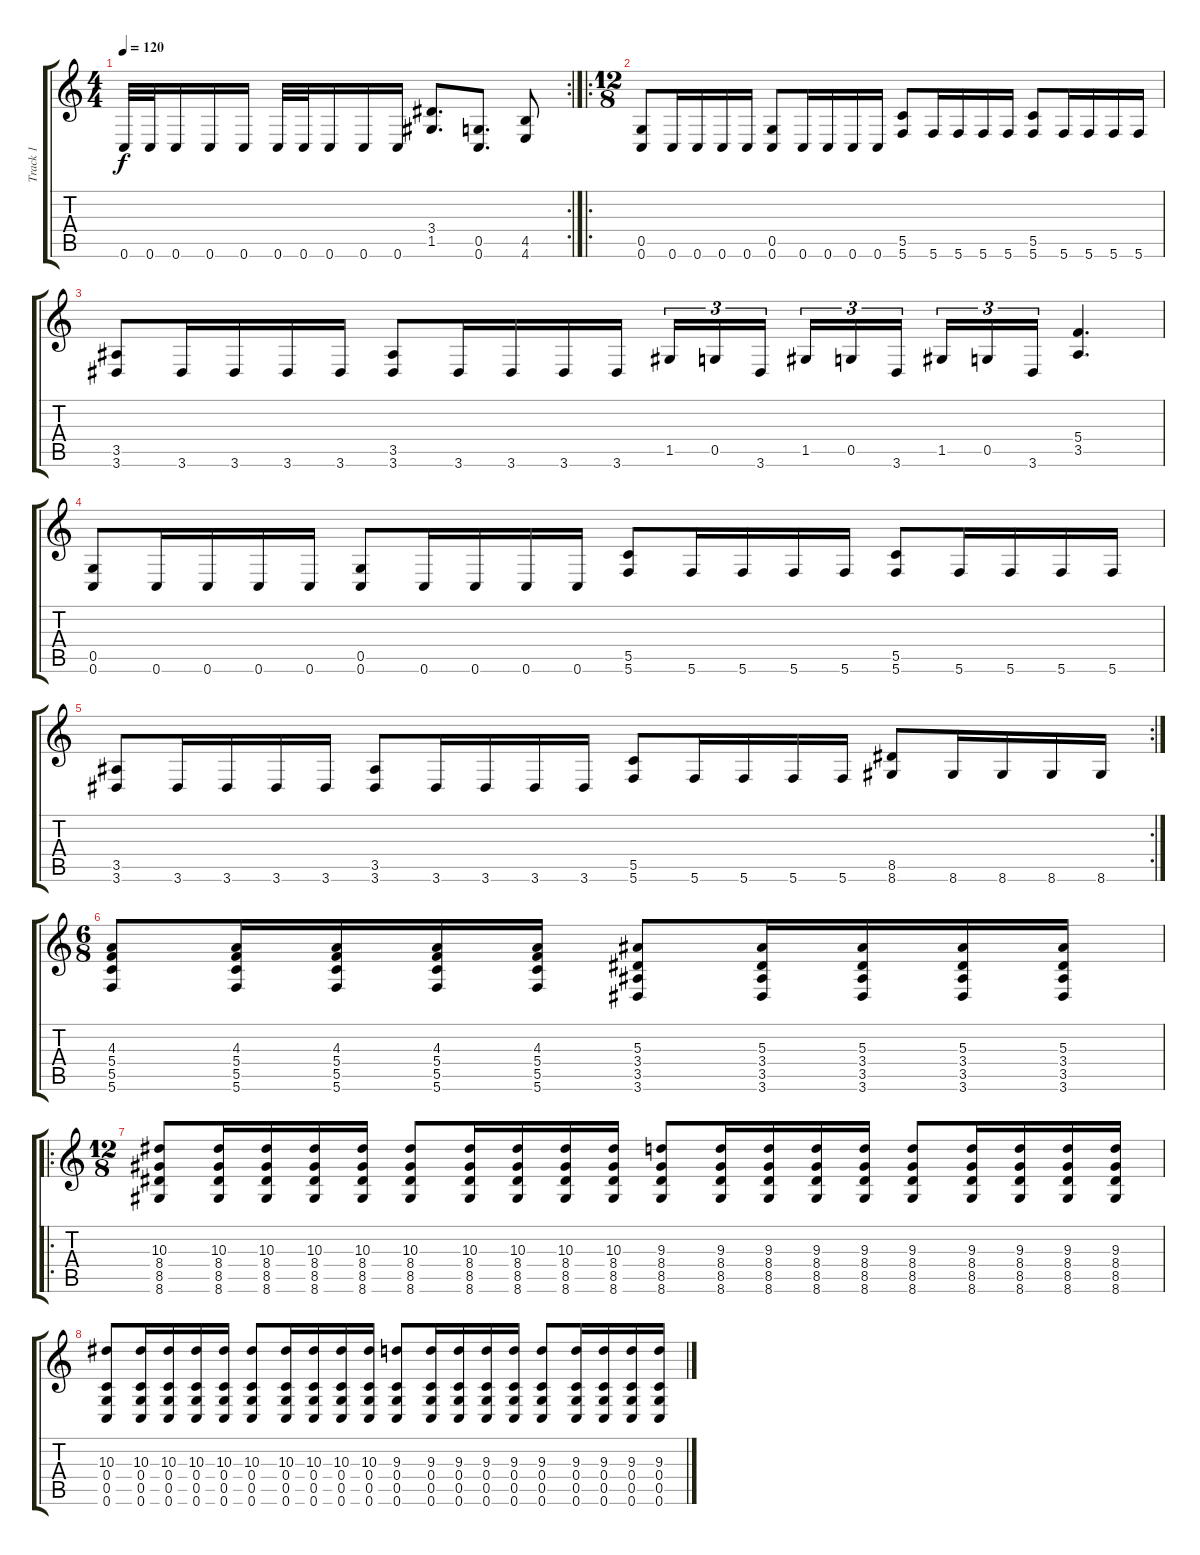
\track ("Track 1" "Track 1") {instrument distortionguitar}
\staff {score tabs}
\tuning (D4 A3 F3 C3 G2 C2) {hide}
\rc 2
\ts (4 4)
\tempo 120
\clef g2
\ks c
0.6.32{dy f} 0.6.32 0.6.16 0.6.16 0.6.16 0.6.32 0.6.32 0.6.16 0.6.16 0.6.16 (3.4 1.5).8{d} (0.5 0.6).8{d} (4.5 4.6).8 |
\ro
\ts (12 8)
(0.5 0.6).8 0.6.16 0.6.16 0.6.16 0.6.16 (0.5 0.6).8 0.6.16 0.6.16 0.6.16 0.6.16 (5.5 5.6).8 5.6.16 5.6.16 5.6.16 5.6.16 (5.5 5.6).8 5.6.16 5.6.16 5.6.16 5.6.16 |
(3.5 3.6).8 3.6.16 3.6.16 3.6.16 3.6.16 (3.5 3.6).8 3.6.16 3.6.16 3.6.16 3.6.16 1.5.16{tu (3 2)} 0.5.16{tu (3 2)} 3.6.16{tu (3 2)} 1.5.16{tu (3 2)} 0.5.16{tu (3 2)} 3.6.16{tu (3 2)} 1.5.16{tu (3 2)} 0.5.16{tu (3 2)} 3.6.16{tu (3 2)} (5.4 3.5).4{d} |
(0.5 0.6).8 0.6.16 0.6.16 0.6.16 0.6.16 (0.5 0.6).8 0.6.16 0.6.16 0.6.16 0.6.16 (5.5 5.6).8 5.6.16 5.6.16 5.6.16 5.6.16 (5.5 5.6).8 5.6.16 5.6.16 5.6.16 5.6.16 |
\rc 2
(3.5 3.6).8 3.6.16 3.6.16 3.6.16 3.6.16 (3.5 3.6).8 3.6.16 3.6.16 3.6.16 3.6.16 (5.5 5.6).8 5.6.16 5.6.16 5.6.16 5.6.16 (8.5 8.6).8 8.6.16 8.6.16 8.6.16 8.6.16 |
\ts (6 8)
(4.3 5.4 5.5 5.6).8 (4.3 5.4 5.5 5.6).16 (4.3 5.4 5.5 5.6).16 (4.3 5.4 5.5 5.6).16 (4.3 5.4 5.5 5.6).16 (5.3 3.4 3.5 3.6).8 (5.3 3.4 3.5 3.6).16 (5.3 3.4 3.5 3.6).16 (5.3 3.4 3.5 3.6).16 (5.3 3.4 3.5 3.6).16 |
\ro
\ts (12 8)
(10.3 8.4 8.5 8.6).8 (10.3 8.4 8.5 8.6).16 (10.3 8.4 8.5 8.6).16 (10.3 8.4 8.5 8.6).16 (10.3 8.4 8.5 8.6).16 (10.3 8.4 8.5 8.6).8 (10.3 8.4 8.5 8.6).16 (10.3 8.4 8.5 8.6).16 (10.3 8.4 8.5 8.6).16 (10.3 8.4 8.5 8.6).16 (9.3 8.4 8.5 8.6).8 (9.3 8.4 8.5 8.6).16 (9.3 8.4 8.5 8.6).16 (9.3 8.4 8.5 8.6).16 (9.3 8.4 8.5 8.6).16 (9.3 8.4 8.5 8.6).8 (9.3 8.4 8.5 8.6).16 (9.3 8.4 8.5 8.6).16 (9.3 8.4 8.5 8.6).16 (9.3 8.4 8.5 8.6).16 |
(10.3 0.4 0.5 0.6).8 (10.3 0.4 0.5 0.6).16 (10.3 0.4 0.5 0.6).16 (10.3 0.4 0.5 0.6).16 (10.3 0.4 0.5 0.6).16 (10.3 0.4 0.5 0.6).8 (10.3 0.4 0.5 0.6).16 (10.3 0.4 0.5 0.6).16 (10.3 0.4 0.5 0.6).16 (10.3 0.4 0.5 0.6).16 (9.3 0.4 0.5 0.6).8 (9.3 0.4 0.5 0.6).16 (9.3 0.4 0.5 0.6).16 (9.3 0.4 0.5 0.6).16 (9.3 0.4 0.5 0.6).16 (9.3 0.4 0.5 0.6).8 (9.3 0.4 0.5 0.6).16 (9.3 0.4 0.5 0.6).16 (9.3 0.4 0.5 0.6).16 (9.3 0.4 0.5 0.6).16
